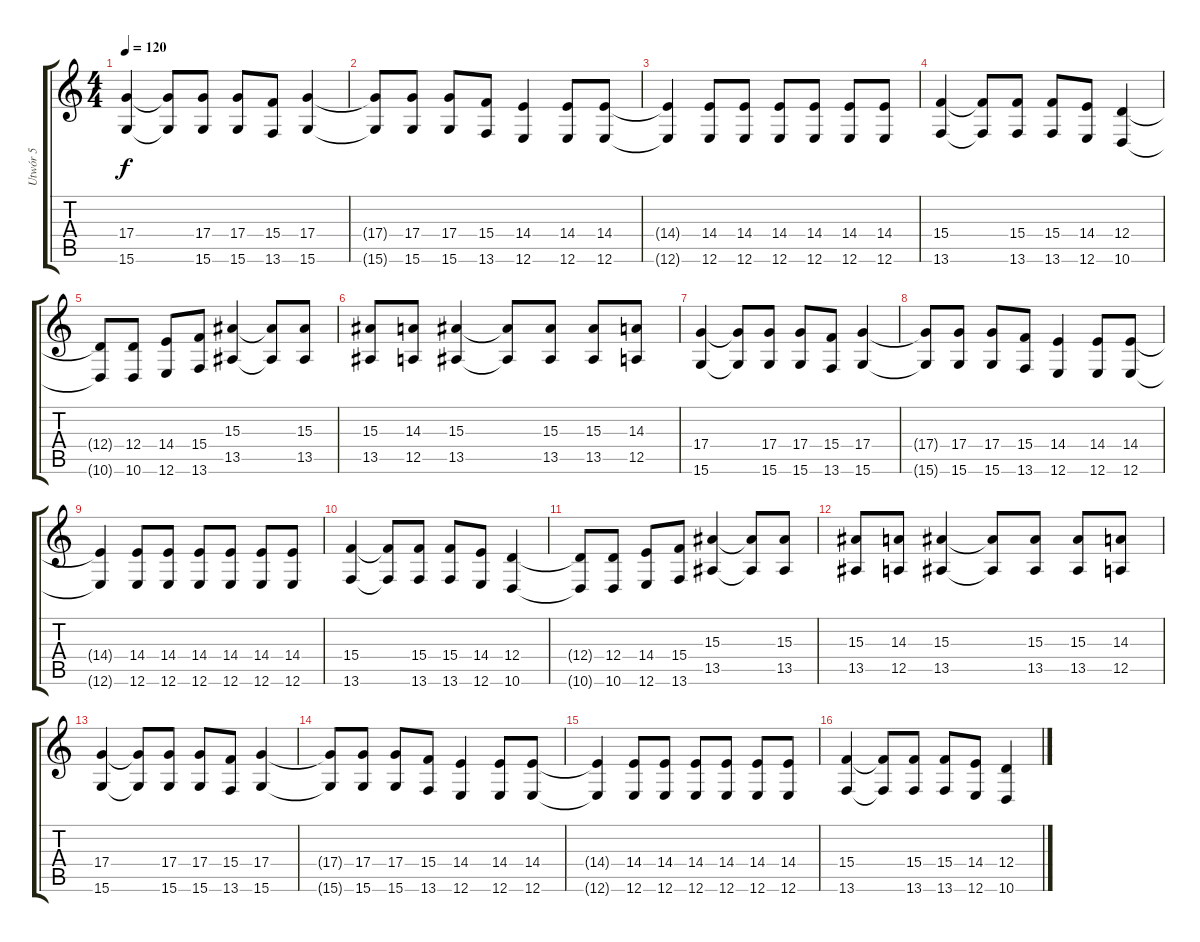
\track ("Utwór 5" "Utwór 5") {instrument stringensemble1}
\staff {score tabs}
\tuning (E4 B3 G3 D3 A2 E2) {hide}
\ts (4 4)
\tempo 120
\clef g2
\ks c
(17.4 15.6).4{dy f} (17.4{t} 15.6{t}).8 (17.4 15.6).8 (17.4 15.6).8 (15.4 13.6).8 (17.4 15.6).4 |
(17.4{t} 15.6{t}).8 (17.4 15.6).8 (17.4 15.6).8 (15.4 13.6).8 (14.4 12.6).4 (14.4 12.6).8 (14.4 12.6).8 |
(14.4{t} 12.6{t}).4 (14.4 12.6).8 (14.4 12.6).8 (14.4 12.6).8 (14.4 12.6).8 (14.4 12.6).8 (14.4 12.6).8 |
(15.4 13.6).4 (15.4{t} 13.6{t}).8 (15.4 13.6).8 (15.4 13.6).8 (14.4 12.6).8 (12.4 10.6).4 |
(12.4{t} 10.6{t}).8 (12.4 10.6).8 (14.4 12.6).8 (15.4 13.6).8 (15.3 13.5).4 (15.3{t} 13.5{t}).8 (15.3 13.5).8 |
(15.3 13.5).8 (14.3 12.5).8 (15.3 13.5).4 (15.3{t} 13.5{t}).8 (15.3 13.5).8 (15.3 13.5).8 (14.3 12.5).8 |
(17.4 15.6).4 (17.4{t} 15.6{t}).8 (17.4 15.6).8 (17.4 15.6).8 (15.4 13.6).8 (17.4 15.6).4 |
(17.4{t} 15.6{t}).8 (17.4 15.6).8 (17.4 15.6).8 (15.4 13.6).8 (14.4 12.6).4 (14.4 12.6).8 (14.4 12.6).8 |
(14.4{t} 12.6{t}).4 (14.4 12.6).8 (14.4 12.6).8 (14.4 12.6).8 (14.4 12.6).8 (14.4 12.6).8 (14.4 12.6).8 |
(15.4 13.6).4 (15.4{t} 13.6{t}).8 (15.4 13.6).8 (15.4 13.6).8 (14.4 12.6).8 (12.4 10.6).4 |
(12.4{t} 10.6{t}).8 (12.4 10.6).8 (14.4 12.6).8 (15.4 13.6).8 (15.3 13.5).4 (15.3{t} 13.5{t}).8 (15.3 13.5).8 |
(15.3 13.5).8 (14.3 12.5).8 (15.3 13.5).4 (15.3{t} 13.5{t}).8 (15.3 13.5).8 (15.3 13.5).8 (14.3 12.5).8 |
(17.4 15.6).4 (17.4{t} 15.6{t}).8 (17.4 15.6).8 (17.4 15.6).8 (15.4 13.6).8 (17.4 15.6).4 |
(17.4{t} 15.6{t}).8 (17.4 15.6).8 (17.4 15.6).8 (15.4 13.6).8 (14.4 12.6).4 (14.4 12.6).8 (14.4 12.6).8 |
(14.4{t} 12.6{t}).4 (14.4 12.6).8 (14.4 12.6).8 (14.4 12.6).8 (14.4 12.6).8 (14.4 12.6).8 (14.4 12.6).8 |
(15.4 13.6).4 (15.4{t} 13.6{t}).8 (15.4 13.6).8 (15.4 13.6).8 (14.4 12.6).8 (12.4 10.6).4
